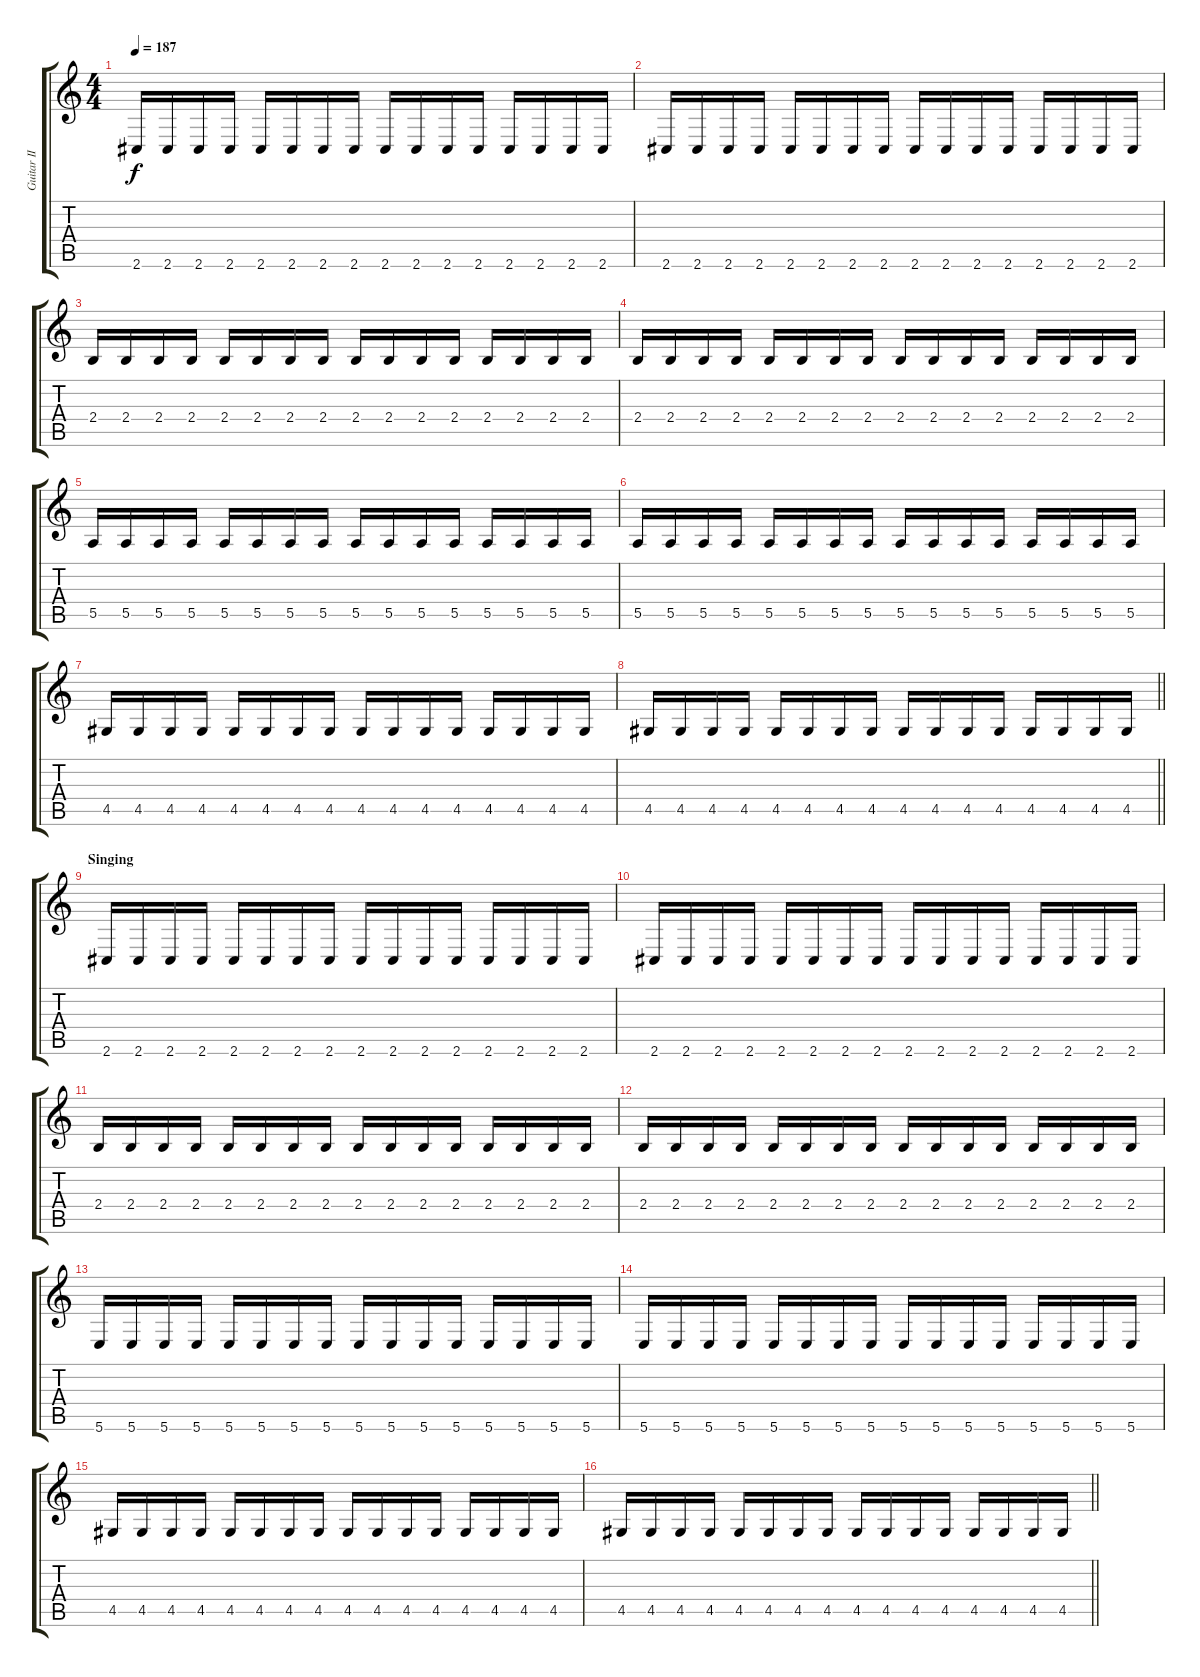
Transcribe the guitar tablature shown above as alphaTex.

\track ("Guitar II" "Guitar II") {instrument distortionguitar}
\staff {score tabs}
\tuning (B3 Gb3 D3 A2 E2 B1) {hide}
\ts (4 4)
\section ("" "")
\tempo 187
\clef g2
\ks c
2.6.16{dy f} 2.6.16 2.6.16 2.6.16 2.6.16 2.6.16 2.6.16 2.6.16 2.6.16 2.6.16 2.6.16 2.6.16 2.6.16 2.6.16 2.6.16 2.6.16 |
2.6.16 2.6.16 2.6.16 2.6.16 2.6.16 2.6.16 2.6.16 2.6.16 2.6.16 2.6.16 2.6.16 2.6.16 2.6.16 2.6.16 2.6.16 2.6.16 |
2.4.16 2.4.16 2.4.16 2.4.16 2.4.16 2.4.16 2.4.16 2.4.16 2.4.16 2.4.16 2.4.16 2.4.16 2.4.16 2.4.16 2.4.16 2.4.16 |
2.4.16 2.4.16 2.4.16 2.4.16 2.4.16 2.4.16 2.4.16 2.4.16 2.4.16 2.4.16 2.4.16 2.4.16 2.4.16 2.4.16 2.4.16 2.4.16 |
5.5.16 5.5.16 5.5.16 5.5.16 5.5.16 5.5.16 5.5.16 5.5.16 5.5.16 5.5.16 5.5.16 5.5.16 5.5.16 5.5.16 5.5.16 5.5.16 |
5.5.16 5.5.16 5.5.16 5.5.16 5.5.16 5.5.16 5.5.16 5.5.16 5.5.16 5.5.16 5.5.16 5.5.16 5.5.16 5.5.16 5.5.16 5.5.16 |
4.5.16 4.5.16 4.5.16 4.5.16 4.5.16 4.5.16 4.5.16 4.5.16 4.5.16 4.5.16 4.5.16 4.5.16 4.5.16 4.5.16 4.5.16 4.5.16 |
\barLineRight lightlight
4.5.16 4.5.16 4.5.16 4.5.16 4.5.16 4.5.16 4.5.16 4.5.16 4.5.16 4.5.16 4.5.16 4.5.16 4.5.16 4.5.16 4.5.16 4.5.16 |
\section ("" "Singing")
2.6.16 2.6.16 2.6.16 2.6.16 2.6.16 2.6.16 2.6.16 2.6.16 2.6.16 2.6.16 2.6.16 2.6.16 2.6.16 2.6.16 2.6.16 2.6.16 |
2.6.16 2.6.16 2.6.16 2.6.16 2.6.16 2.6.16 2.6.16 2.6.16 2.6.16 2.6.16 2.6.16 2.6.16 2.6.16 2.6.16 2.6.16 2.6.16 |
2.4.16 2.4.16 2.4.16 2.4.16 2.4.16 2.4.16 2.4.16 2.4.16 2.4.16 2.4.16 2.4.16 2.4.16 2.4.16 2.4.16 2.4.16 2.4.16 |
2.4.16 2.4.16 2.4.16 2.4.16 2.4.16 2.4.16 2.4.16 2.4.16 2.4.16 2.4.16 2.4.16 2.4.16 2.4.16 2.4.16 2.4.16 2.4.16 |
5.6.16 5.6.16 5.6.16 5.6.16 5.6.16 5.6.16 5.6.16 5.6.16 5.6.16 5.6.16 5.6.16 5.6.16 5.6.16 5.6.16 5.6.16 5.6.16 |
5.6.16 5.6.16 5.6.16 5.6.16 5.6.16 5.6.16 5.6.16 5.6.16 5.6.16 5.6.16 5.6.16 5.6.16 5.6.16 5.6.16 5.6.16 5.6.16 |
4.5.16 4.5.16 4.5.16 4.5.16 4.5.16 4.5.16 4.5.16 4.5.16 4.5.16 4.5.16 4.5.16 4.5.16 4.5.16 4.5.16 4.5.16 4.5.16 |
\barLineRight lightlight
4.5.16 4.5.16 4.5.16 4.5.16 4.5.16 4.5.16 4.5.16 4.5.16 4.5.16 4.5.16 4.5.16 4.5.16 4.5.16 4.5.16 4.5.16 4.5.16
